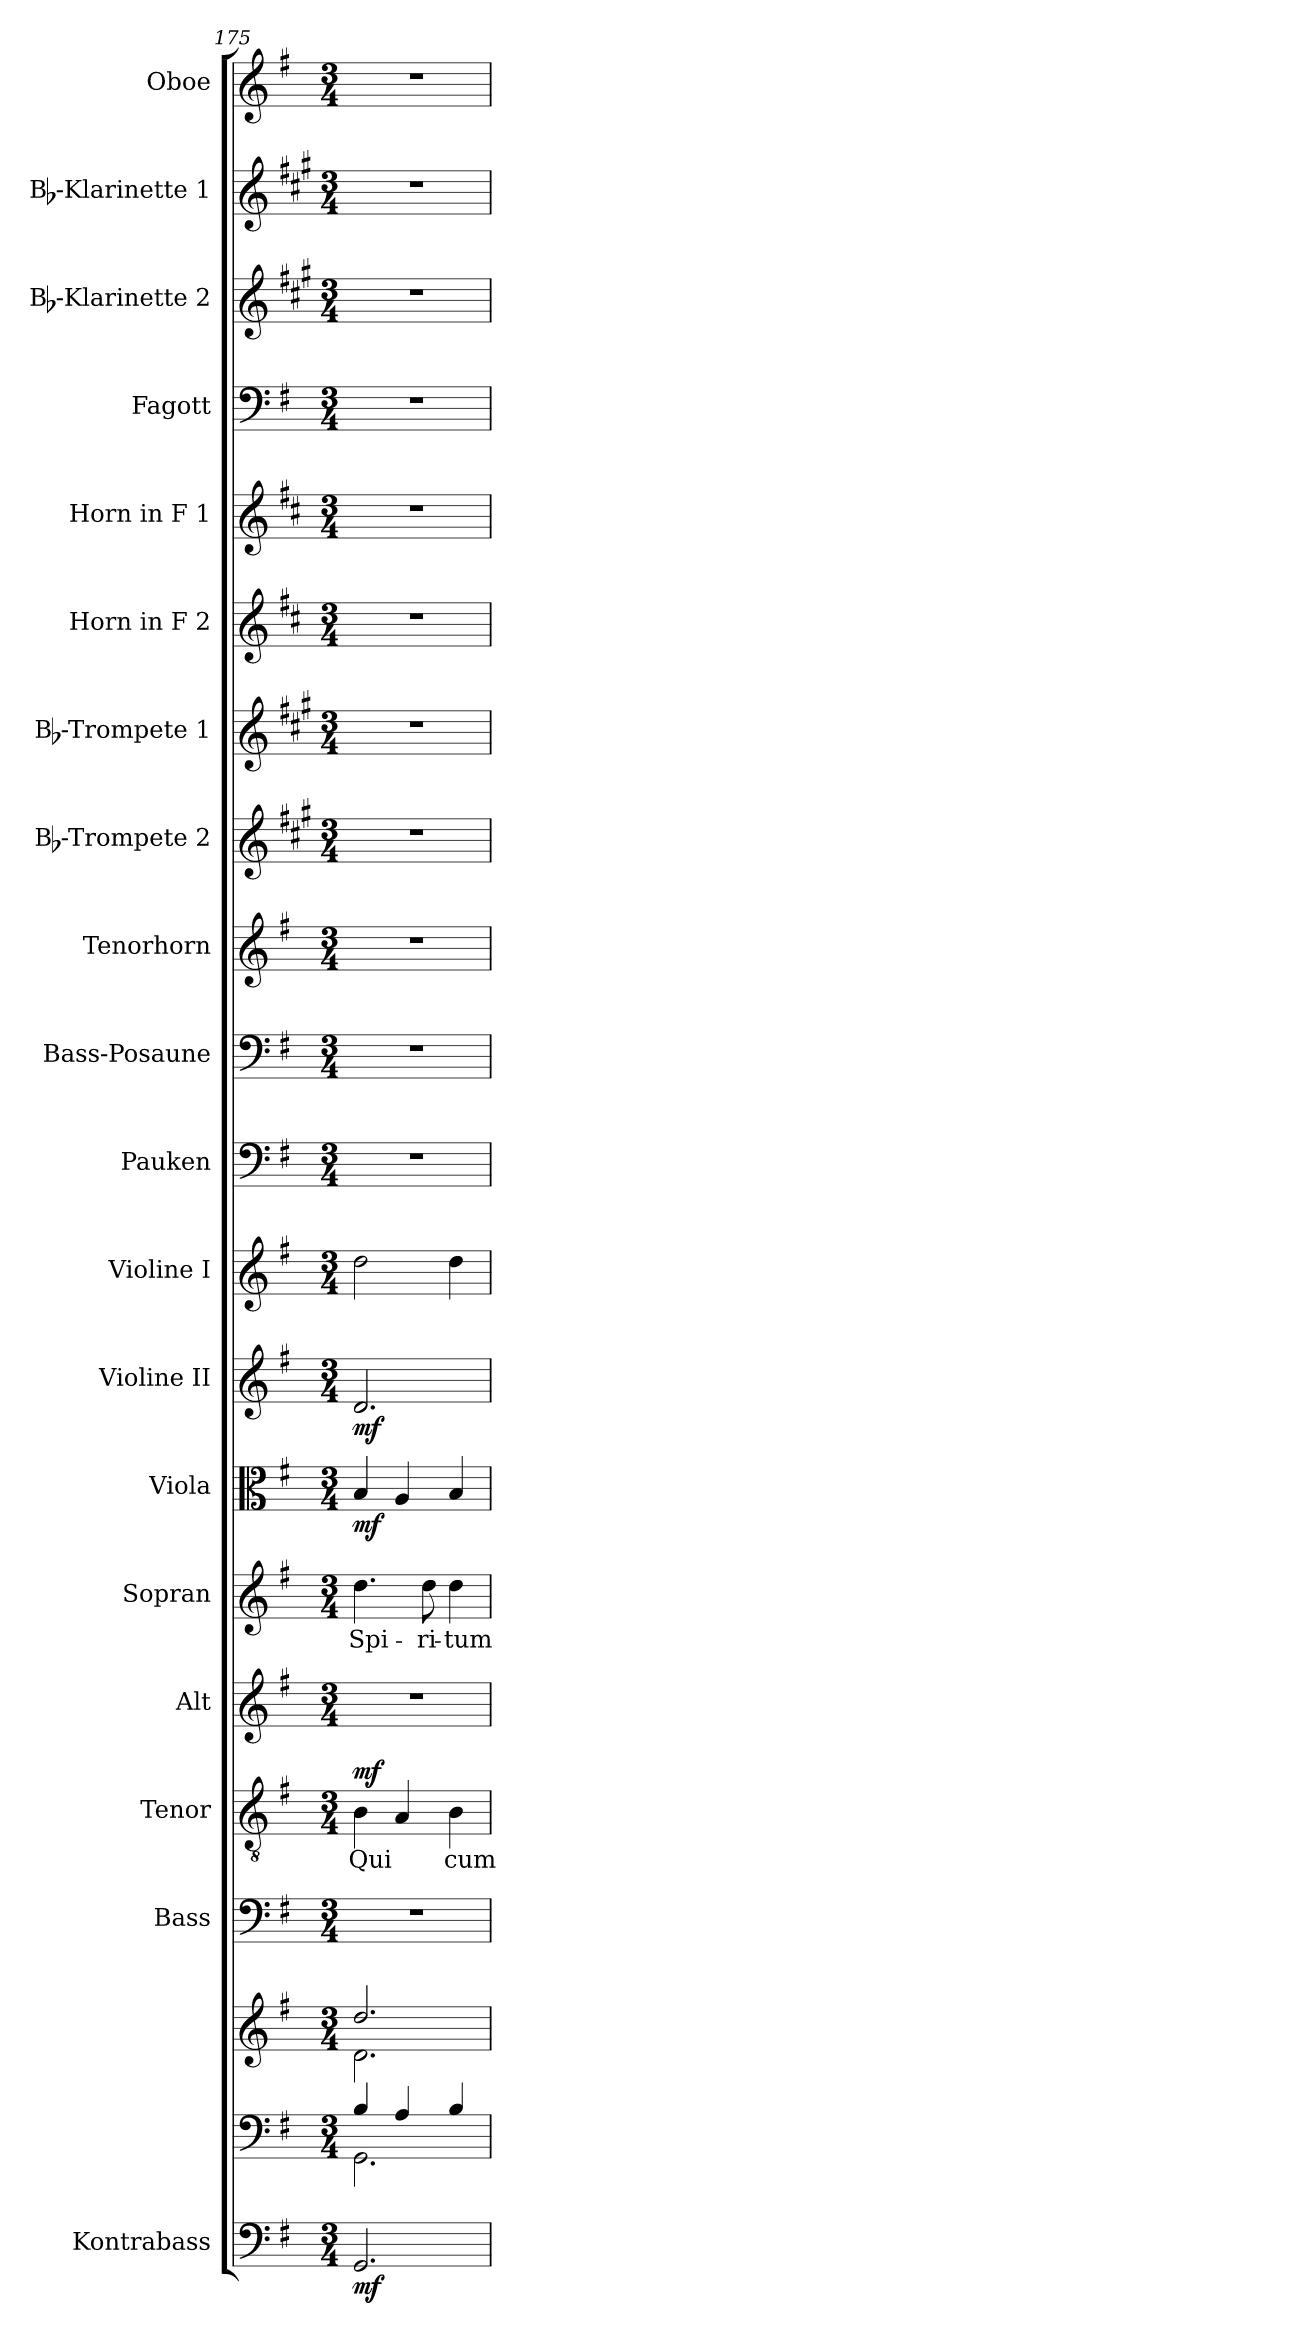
**kern	**dynam	**kern	**kern	**kern	**kern	**text	**dynam	**kern	**kern	**text	**kern	**dynam	**kern	**dynam	**kern	**kern	**kern	**kern	**kern	**kern	**kern	**kern	**kern	**kern	**kern	**kern
*part20	*part20	*part19	*part19	*part18	*part17	*part17	*part17	*part16	*part15	*part15	*part14	*part14	*part13	*part13	*part12	*part11	*part10	*part9	*part8	*part7	*part6	*part5	*part4	*part3	*part2	*part1
*staff21	*staff21	*staff20	*staff19	*staff18	*staff17	*staff17	*staff17	*staff16	*staff15	*staff15	*staff14	*staff14	*staff13	*staff13	*staff12	*staff11	*staff10	*staff9	*staff8	*staff7	*staff6	*staff5	*staff4	*staff3	*staff2	*staff1
*I"Kontrabass	*	*	*	*I"Bass	*I"Tenor	*	*	*I"Alt	*I"Sopran	*	*I"Viola	*	*I"Violine II	*	*I"Violine I	*I"Pauken	*I"Bass-Posaune	*I"Tenorhorn	*I"Bb-Trompete 2	*I"Bb-Trompete 1	*I"Horn in F 2	*I"Horn in F 1	*I"Fagott	*I"Bb-Klarinette 2	*I"Bb-Klarinette 1	*I"Oboe
*I'Kb.	*	*	*	*I'B.	*I'T.	*	*	*I'A.	*I'S.	*	*I'Vla.	*	*I'Vl. II	*	*I'Vl. I	*I'Pk.	*I'B. Pos.	*I'T. Hrn.	*I'Bb Trp. 2	*I'Bb Trp. 1	*	*	*I'Fg.	*I'Bb Kl. 2	*I'Bb Kl. 1	*I'Ob.
*clefF4	*	*clefF4	*clefG2	*clefF4	*clefGv2	*	*	*clefG2	*clefG2	*	*clefC3	*	*clefG2	*	*clefG2	*clefF4	*clefF4	*clefG2	*clefG2	*clefG2	*clefG2	*clefG2	*clefF4	*clefG2	*clefG2	*clefG2
*ITrd7c12	*	*	*	*	*	*	*	*	*	*	*	*	*	*	*	*	*	*ITrd8c14	*ITrd1c2	*ITrd1c2	*ITrd4c7	*ITrd4c7	*	*ITrd1c2	*ITrd1c2	*
*k[f#]	*	*k[f#]	*k[f#]	*k[f#]	*k[f#]	*	*	*k[f#]	*k[f#]	*	*k[f#]	*	*k[f#]	*	*k[f#]	*k[f#]	*k[f#]	*k[f#]	*k[f#]	*k[f#]	*k[f#]	*k[f#]	*k[f#]	*k[f#]	*k[f#]	*k[f#]
*G:	*	*G:	*G:	*G:	*G:	*	*	*G:	*G:	*	*G:	*	*G:	*	*G:	*G:	*G:	*G:	*G:	*G:	*G:	*G:	*G:	*G:	*G:	*G:
*M3/4	*	*M3/4	*M3/4	*M3/4	*M3/4	*	*	*M3/4	*M3/4	*	*M3/4	*	*M3/4	*	*M3/4	*M3/4	*M3/4	*M3/4	*M3/4	*M3/4	*M3/4	*M3/4	*M3/4	*M3/4	*M3/4	*M3/4
=175	=175	=175	=175	=175	=175	=175	=175	=175	=175	=175	=175	=175	=175	=175	=175	=175	=175	=175	=175	=175	=175	=175	=175	=175	=175	=175
*	*	*^	*^	*	*	*	*	*	*	*	*	*	*	*	*	*	*	*	*	*	*	*	*	*	*	*
!	!LO:DY:b	!	!	!	!	!	!	!LO:LY:b	!LO:DY:a	!	!	!LO:LY:b	!	!LO:DY:b	!	!LO:DY:b	!	!	!	!	!	!	!	!	!	!	!	!
2.GGG/	mf	4B/	2.GG\	2.dd/	2.d\	2.r	4B\	Qui	mf	2.r	4.dd\	Spi-	4B/	mf	2.d/	mf	2dd\	2.r	2.r	2.r	2.r	2.r	2.r	2.r	2.r	2.r	2.r	2.r
.	.	4A/	.	.	.	.	4A/	.	.	.	.	.	4A/	.	.	.	.	.	.	.	.	.	.	.	.	.	.	.
!	!	!	!	!	!	!	!	!	!	!	!	!LO:LY:b	!	!	!	!	!	!	!	!	!	!	!	!	!	!	!	!
.	.	.	.	.	.	.	.	.	.	.	8dd\	-ri-	.	.	.	.	.	.	.	.	.	.	.	.	.	.	.	.
!	!	!	!	!	!	!	!	!LO:LY:b	!	!	!	!LO:LY:b	!	!	!	!	!	!	!	!	!	!	!	!	!	!	!	!
.	.	4B/	.	.	.	.	4B\	cum	.	.	4dd\	-tum	4B/	.	.	.	4dd\	.	.	.	.	.	.	.	.	.	.	.
*	*	*v	*v	*	*	*	*	*	*	*	*	*	*	*	*	*	*	*	*	*	*	*	*	*	*	*	*	*
*	*	*	*v	*v	*	*	*	*	*	*	*	*	*	*	*	*	*	*	*	*	*	*	*	*	*	*	*
=	=	=	=	=	=	=	=	=	=	=	=	=	=	=	=	=	=	=	=	=	=	=	=	=	=	=
*-	*-	*-	*-	*-	*-	*-	*-	*-	*-	*-	*-	*-	*-	*-	*-	*-	*-	*-	*-	*-	*-	*-	*-	*-	*-	*-
